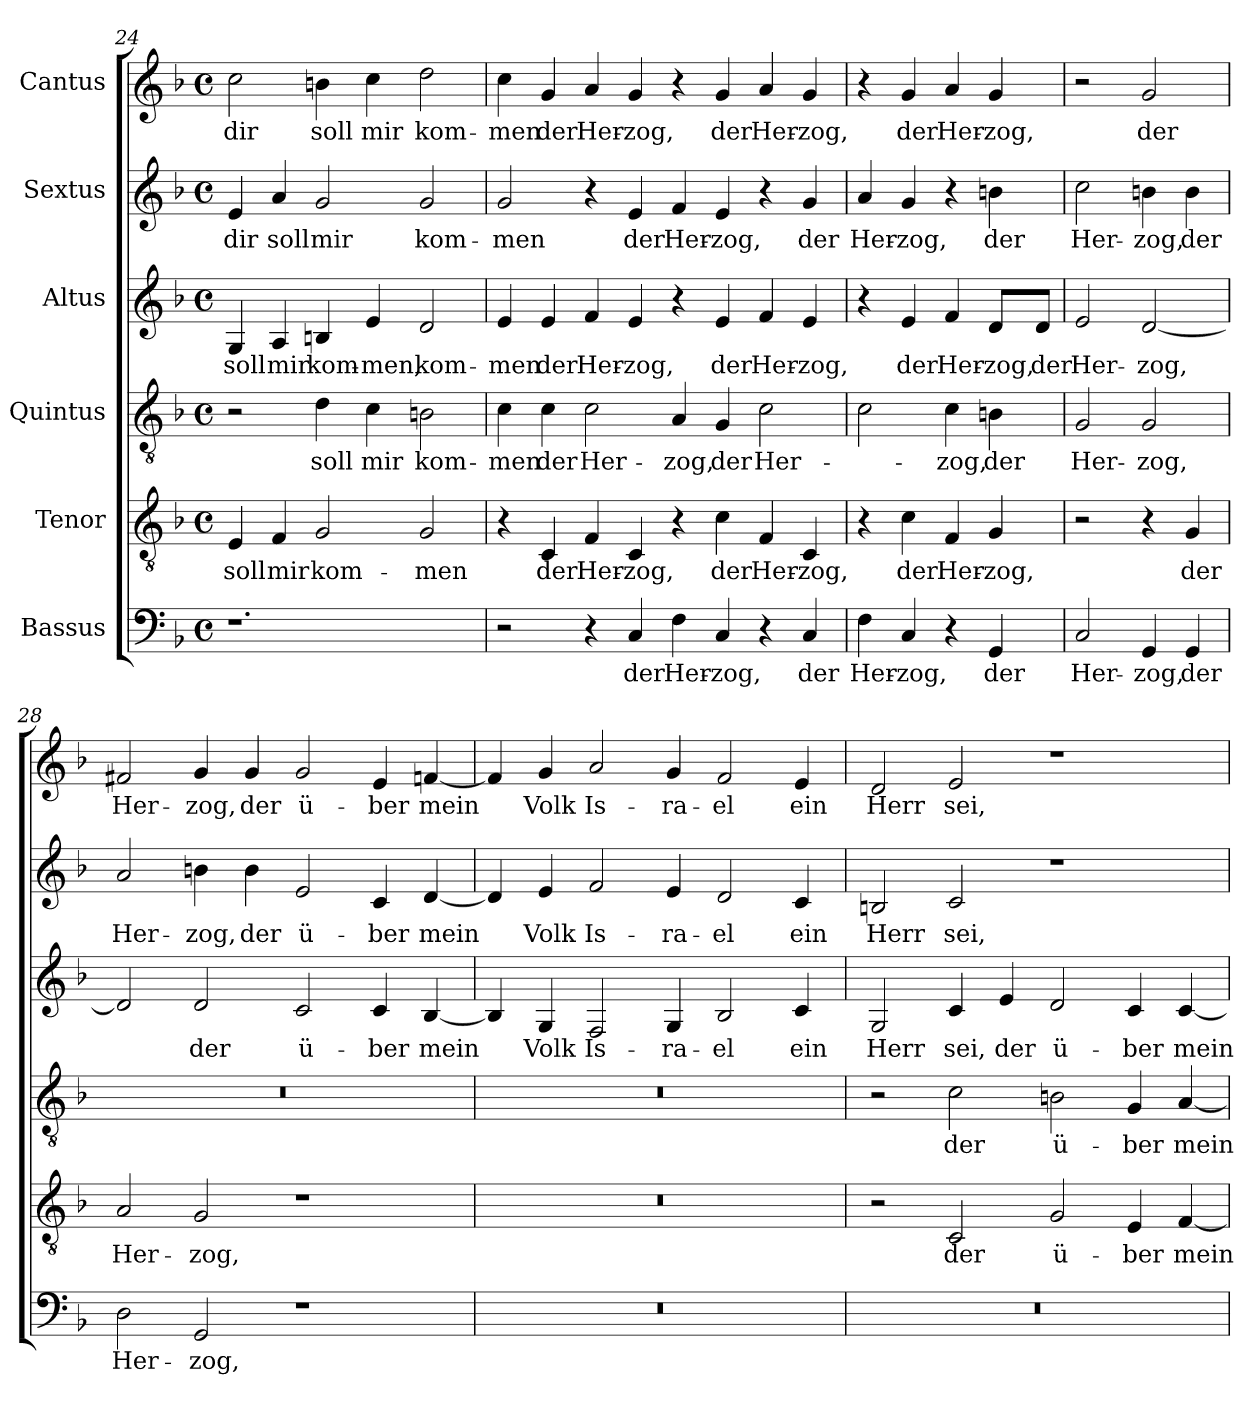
**kern	**text	**kern	**text	**kern	**text	**kern	**text	**kern	**text	**kern	**text
*part6	*part6	*part5	*part5	*part4	*part4	*part3	*part3	*part2	*part2	*part1	*part1
*staff6	*staff6	*staff5	*staff5	*staff4	*staff4	*staff3	*staff3	*staff2	*staff2	*staff1	*staff1
*I"Bassus	*	*I"Tenor	*	*I"Quintus	*	*I"Altus	*	*I"Sextus	*	*I"Cantus	*
!!LO:LB:g=z
*clefF4	*	*clefGv2	*	*clefGv2	*	*clefG2	*	*clefG2	*	*clefG2	*
*k[b-]	*	*k[b-]	*	*k[b-]	*	*k[b-]	*	*k[b-]	*	*k[b-]	*
*M4/2	*	*M4/2	*	*M4/2	*	*M4/2	*	*M4/2	*	*M4/2	*
*met(c)	*	*met(c)	*	*met(c)	*	*met(c)	*	*met(c)	*	*met(c)	*
=24X5	=24X5	=24X5	=24X5	=24X5	=24X5	=24X5	=24X5	=24X5	=24X5	=24X5	=24X5
!	!	!	!LO:LY:b	!	!	!	!LO:LY:b	!	!LO:LY:b	!	!LO:LY:b
1.r	.	4E/	soll	2r	.	4G/	soll	4e/	dir	2cc\	dir
!	!	!	!LO:LY:b	!	!	!	!LO:LY:b	!	!LO:LY:b	!	!
.	.	4F/	mir	.	.	4A/	mir	4a/	soll	.	.
!	!	!	!LO:LY:b	!	!LO:LY:b	!	!LO:LY:b	!	!LO:LY:b	!	!LO:LY:b
.	.	2G/	kom-	4d\	soll	4Bn/	kom-	2g/	mir	4bn\	soll
!	!	!	!	!	!LO:LY:b	!	!LO:LY:b	!	!	!	!LO:LY:b
.	.	.	.	4c\	mir	4e/	-men,	.	.	4cc\	mir
!	!	!	!LO:LY:b	!	!LO:LY:b	!	!LO:LY:b	!	!LO:LY:b	!	!LO:LY:b
.	.	2G/	-men	2Bn\	kom-	2d/	kom-	2g/	kom-	2dd\	kom-
=25	=25	=25	=25	=25	=25	=25	=25	=25	=25	=25	=25
!	!	!	!	!	!LO:LY:b	!	!LO:LY:b	!	!LO:LY:b	!	!LO:LY:b
2r	.	4r	.	4c\	men	4e/	men	2g/	men	4cc\	men
!	!	!	!LO:LY:b	!	!LO:LY:b	!	!LO:LY:b	!	!	!	!LO:LY:b
.	.	4C/	der	4c\	der	4e/	der	.	.	4g/	der
!	!	!	!LO:LY:b	!	!LO:LY:b	!	!LO:LY:b	!	!	!	!LO:LY:b
4r	.	4F/	Her-	2c\	Her-	4f/	Her-	4r	.	4a/	Her-
!	!LO:LY:b	!	!LO:LY:b	!	!	!	!LO:LY:b	!	!LO:LY:b	!	!LO:LY:b
4C/	der	4C/	-zog,	.	.	4e/	-zog,	4e/	der	4g/	-zog,
!	!LO:LY:b	!	!	!	!LO:LY:b	!	!	!	!LO:LY:b	!	!
4F\	Her-	4r	.	4A/	-zog,	4r	.	4f/	Her-	4r	.
!	!LO:LY:b	!	!LO:LY:b	!	!LO:LY:b	!	!LO:LY:b	!	!LO:LY:b	!	!LO:LY:b
4C/	-zog,	4c\	der	4G/	der	4e/	der	4e/	-zog,	4g/	der
!	!	!	!LO:LY:b	!	!LO:LY:b	!	!LO:LY:b	!	!	!	!LO:LY:b
4r	.	4F/	Her-	2c\	Her-	4f/	Her-	4r	.	4a/	Her-
!	!LO:LY:b	!	!LO:LY:b	!	!	!	!LO:LY:b	!	!LO:LY:b	!	!LO:LY:b
4C/	der	4C/	-zog,	.	.	4e/	-zog,	4g/	der	4g/	-zog,
=26	=26	=26	=26	=26	=26	=26	=26	=26	=26	=26	=26
!	!LO:LY:b	!	!	!	!	!	!	!	!LO:LY:b	!	!
4F\	Her-	4r	.	2c\	.	4r	.	4a/	Her-	4r	.
!	!LO:LY:b	!	!LO:LY:b	!	!	!	!LO:LY:b	!	!LO:LY:b	!	!LO:LY:b
4C/	-zog,	4c\	der	.	.	4e/	der	4g/	-zog,	4g/	der
!	!	!	!LO:LY:b	!	!LO:LY:b	!	!LO:LY:b	!	!	!	!LO:LY:b
4r	.	4F/	Her-	4c\	-zog,	4f/	Her-	4r	.	4a/	Her-
!	!LO:LY:b	!	!LO:LY:b	!	!LO:LY:b	!	!LO:LY:b	!	!LO:LY:b	!	!LO:LY:b
4GG/	der	4G/	-zog,	4Bn\	der	8d/L	-zog,	4bn\	der	4g/	-zog,
!	!	!	!	!	!	!	!LO:LY:b	!	!	!	!
.	.	.	.	.	.	8d/J	der	.	.	.	.
!!LO:PB:g=z
=27	=27	=27	=27	=27	=27	=27	=27	=27	=27	=27	=27
!	!LO:LY:b	!	!	!	!LO:LY:b	!	!LO:LY:b	!	!LO:LY:b	!	!
2C/	Her-	2r	.	2G/	Her-	2e/	Her-	2cc\	Her-	2r	.
!	!LO:LY:b	!	!	!	!LO:LY:b	!	!LO:LY:b	!	!LO:LY:b	!	!LO:LY:b
4GG/	-zog,	4r	.	2G/	-zog,	[2d/	-zog,	4bn\	-zog,	2g/	der
!	!LO:LY:b	!	!LO:LY:b	!	!	!	!	!	!LO:LY:b	!	!
4GG/	der	4G/	der	.	.	.	.	4b\	der	.	.
=28	=28	=28	=28	=28	=28	=28	=28	=28	=28	=28	=28
!	!LO:LY:b	!	!LO:LY:b	!	!	!	!	!	!LO:LY:b	!	!LO:LY:b
2D\	Her-	2A/	Her-	0r	.	2d/]	.	2a/	Her-	2f#X/	Her-
!	!LO:LY:b	!	!LO:LY:b	!	!	!	!LO:LY:b	!	!LO:LY:b	!	!LO:LY:b
2GG/	-zog,	2G/	-zog,	.	.	2d/	der	4bn\	-zog,	4g/	-zog,
!	!	!	!	!	!	!	!	!	!LO:LY:b	!	!LO:LY:b
.	.	.	.	.	.	.	.	4b\	der	4g/	der
!	!	!	!	!	!	!	!LO:LY:b	!	!LO:LY:b	!	!LO:LY:b
1r	.	1r	.	.	.	2c/	ü-	2e/	ü-	2g/	ü-
!	!	!	!	!	!	!	!LO:LY:b	!	!LO:LY:b	!	!LO:LY:b
.	.	.	.	.	.	4c/	-ber	4c/	-ber	4e/	-ber
!	!	!	!	!	!	!	!LO:LY:b	!	!LO:LY:b	!	!LO:LY:b
.	.	.	.	.	.	[4B-/	mein	[4d/	mein	[4fn/	mein
=29	=29	=29	=29	=29	=29	=29	=29	=29	=29	=29	=29
0r	.	0r	.	0r	.	4B-/]	.	4d/]	.	4f/]	.
!	!	!	!	!	!	!	!LO:LY:b	!	!LO:LY:b	!	!LO:LY:b
.	.	.	.	.	.	4G/	Volk	4e/	Volk	4g/	Volk
!	!	!	!	!	!	!	!LO:LY:b	!	!LO:LY:b	!	!LO:LY:b
.	.	.	.	.	.	2F/	Is-	2f/	Is-	2a/	Is-
!	!	!	!	!	!	!	!LO:LY:b	!	!LO:LY:b	!	!LO:LY:b
.	.	.	.	.	.	4G/	-ra-	4e/	-ra-	4g/	-ra-
!	!	!	!	!	!	!	!LO:LY:b	!	!LO:LY:b	!	!LO:LY:b
.	.	.	.	.	.	2B-/	-el	2d/	-el	2f/	-el
!	!	!	!	!	!	!	!LO:LY:b	!	!LO:LY:b	!	!LO:LY:b
.	.	.	.	.	.	4c/	ein	4c/	ein	4e/	ein
!!LO:LB:g=z
=30	=30	=30	=30	=30	=30	=30	=30	=30	=30	=30	=30
!	!	!	!	!	!	!	!LO:LY:b	!	!LO:LY:b	!	!LO:LY:b
0r	.	2r	.	2r	.	2G/	Herr	2Bn/	Herr	2d/	Herr
!	!	!	!LO:LY:b	!	!LO:LY:b	!	!LO:LY:b	!	!LO:LY:b	!	!LO:LY:b
.	.	2C/	der	2c\	der	4c/	sei,	2c/	sei,	2e/	sei,
!	!	!	!	!	!	!	!LO:LY:b	!	!	!	!
.	.	.	.	.	.	4e/	der	.	.	.	.
!	!	!	!LO:LY:b	!	!LO:LY:b	!	!LO:LY:b	!	!	!	!
.	.	2G/	ü-	2Bn\	ü-	2d/	ü-	1r	.	1r	.
!	!	!	!LO:LY:b	!	!LO:LY:b	!	!LO:LY:b	!	!	!	!
.	.	4E/	-ber	4G/	-ber	4c/	-ber	.	.	.	.
!	!	!	!LO:LY:b	!	!LO:LY:b	!	!LO:LY:b	!	!	!	!
.	.	[4F/	mein	[4A/	mein	[4c/	mein	.	.	.	.
=	=	=	=	=	=	=	=	=	=	=	=
*-	*-	*-	*-	*-	*-	*-	*-	*-	*-	*-	*-
